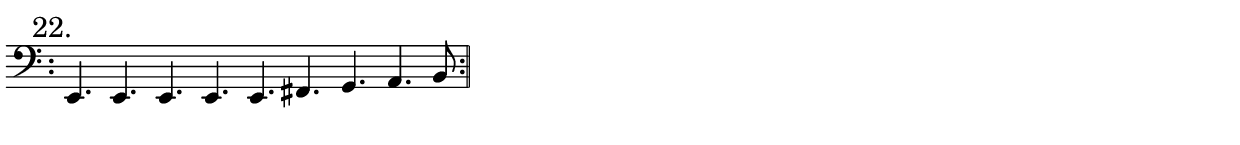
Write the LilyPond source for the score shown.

\version "2.19.80"


phrase = \relative c, {

  \clef "bass"
  \mark "22." 
  \cadenzaOn
  e4. e e e e fis g a b8

}

\score {
  \defineBarLine ":" #'("" ":" "")
  \new Staff = "phrase" {
    \bar ":"
    \phrase
    \set Score.repeatCommands = #'(end-repeat)
  }
  \layout {
    \context { \Staff
      defaultBarType = ""
      \remove Time_signature_engraver
      \override BarLine.hair-thickness = #-1
      \override BarLine.thick-thickness = #-1
    }
  }
}
\header { tagline = "" }
\paper {
  top-margin = 1
  bottom-margin = 1
  left-margin = 1
  right-margin = 1
  indent = 0
}

